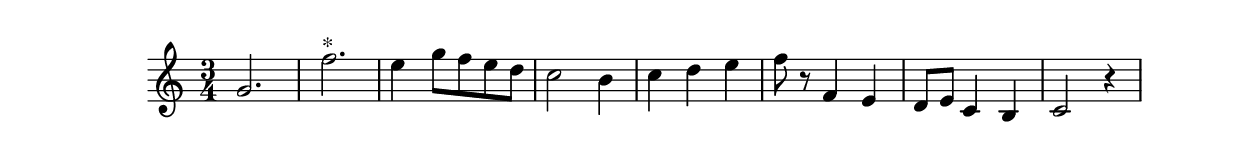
\version "2.14.0"
%{\header {
  title = "menuet from string quartet # 1"
  composer = "W.A. Mozart"
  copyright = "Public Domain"
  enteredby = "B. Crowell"
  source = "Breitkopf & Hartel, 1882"
}%}
\score{{\key c \major
    \time 3/4
    %{\tempo 4=110
%}\transpose g c' {    \relative d' {
d2. | c'2.^\markup{"*"} | b4 d8 c b a | g2 fis4 | g4 a b | c8 r8 c,4 b | a8 b g4 fis | g2 r4 |
}}
}}